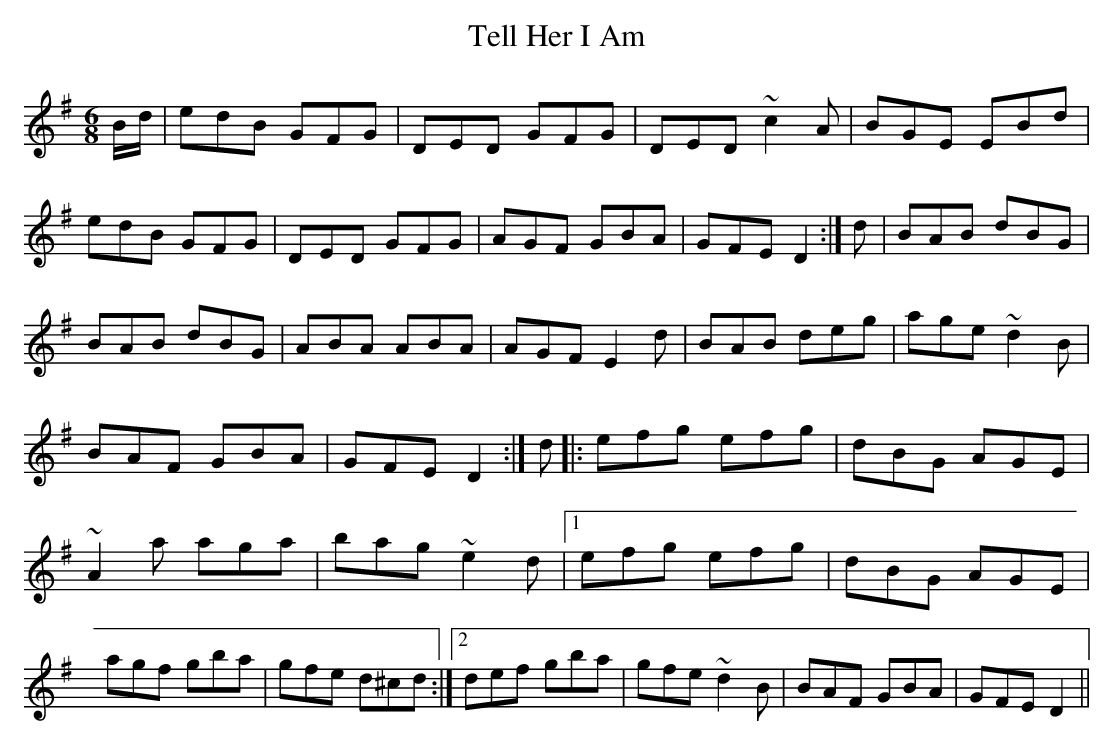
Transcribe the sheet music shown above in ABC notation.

X:1
T:Tell Her I Am
E:9
M:6/8
K:DMix
B/2d/2|edB GFG|DED GFG|DED ~c2A|BGE EBd|\
edB GFG|DED GFG|AGF GBA|GFE D2:|\
d|BAB dBG|BAB dBG|ABA ABA|AGF E2d|\
BAB deg|age ~d2B|BAF GBA|GFE D2:|\
d|:efg efg|dBG AGE|~A2 a aga|bag ~e2 d|1\
efg efg|dBG AGE|agf gba|gfe d^cd:|2\
def gba|gfe ~d2B|BAF GBA|GFE D2||**

\vfill\eject
